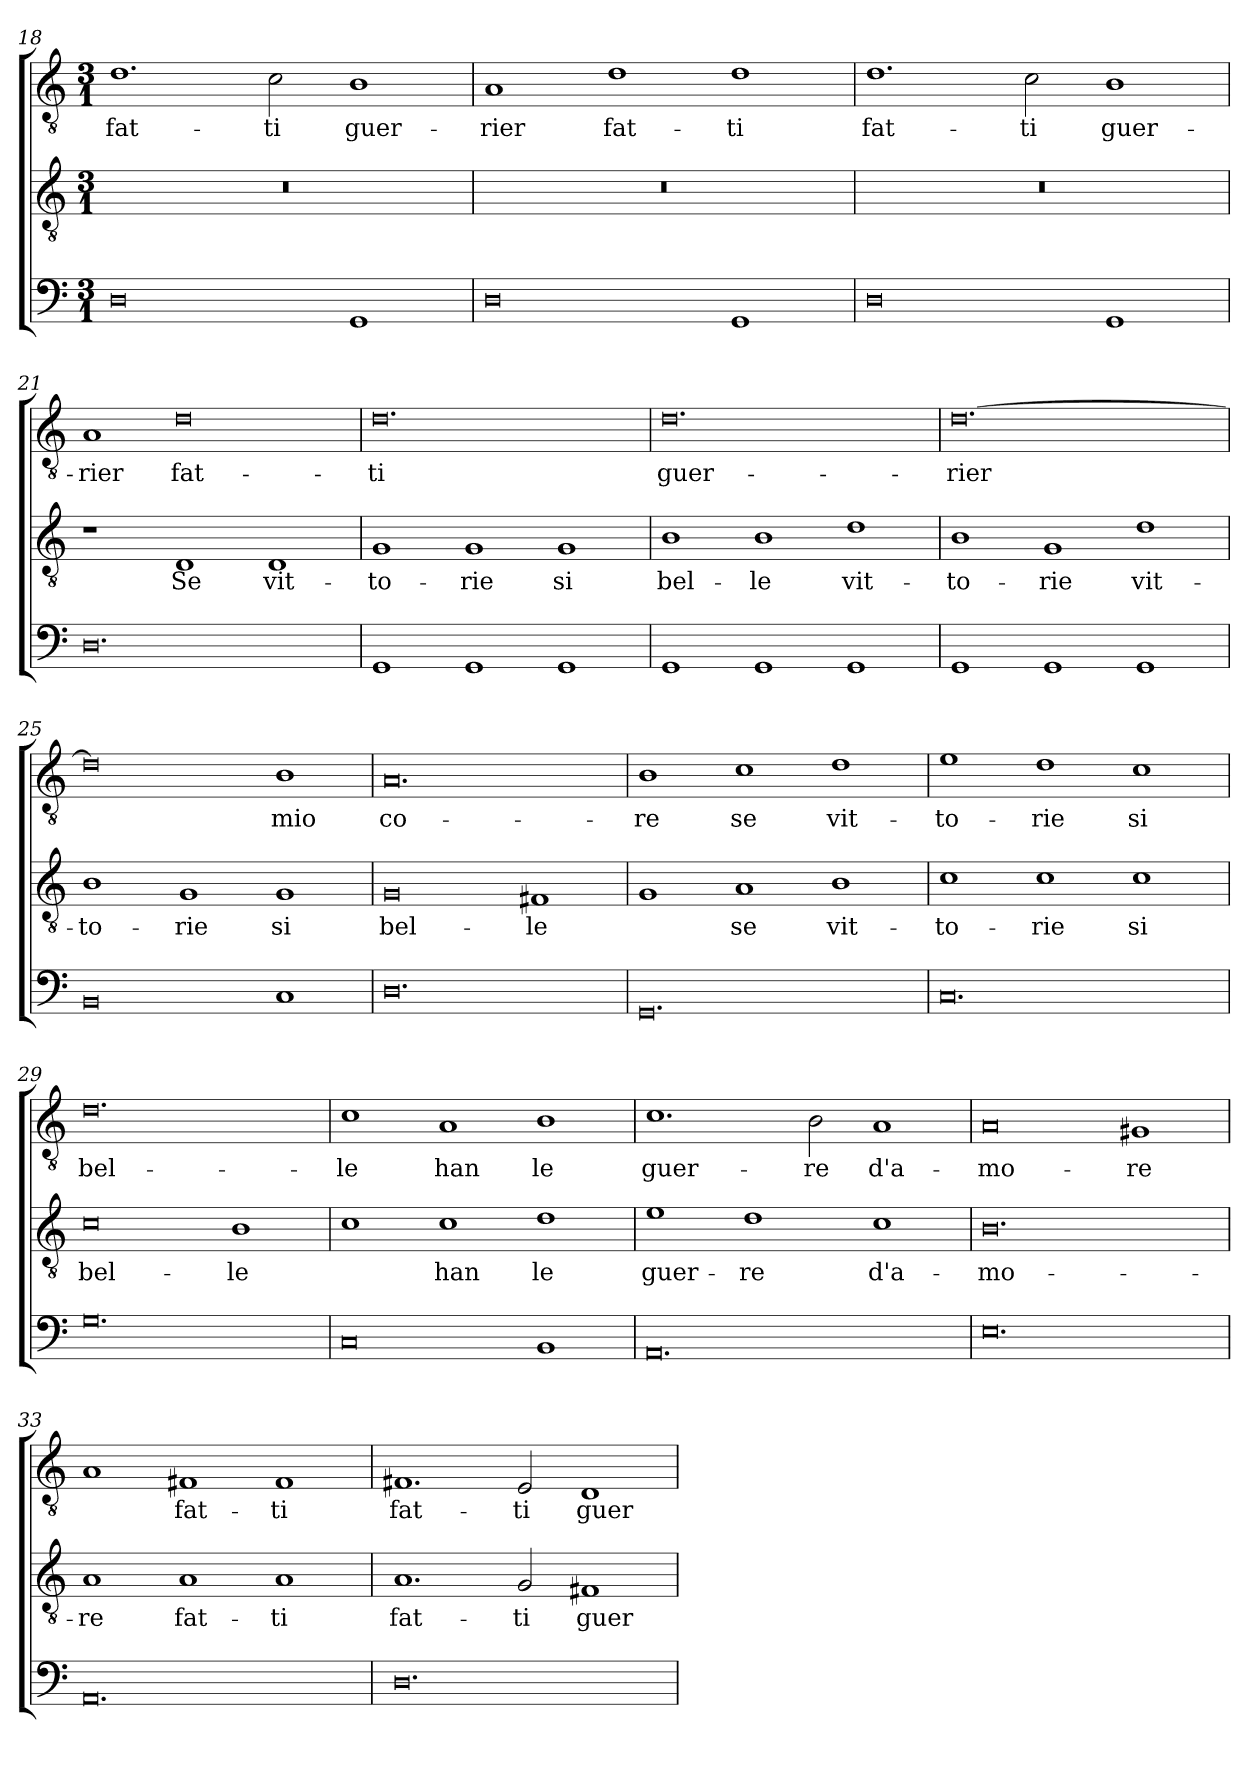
**kern	**kern	**text	**kern	**text
*part3	*part2	*part2	*part1	*part1
*staff3	*staff2	*staff2	*staff1	*staff1
*clefF4	*clefGv2	*	*clefGv2	*
*k[]	*k[]	*	*k[]	*
*C:	*C:	*	*C:	*
*M3/1	*M3/1	*	*M3/1	*
=18	=18	=18	=18	=18
!	!	!	!	!LO:LY:b
0D	0.r	.	1.d	fat-
!	!	!	!	!LO:LY:b
.	.	.	2c\	-ti
!	!	!	!	!LO:LY:b
1GG	.	.	1B	guer-
!!LO:LB:g=z
=19	=19	=19	=19	=19
!	!	!	!	!LO:LY:b
0D	0.r	.	1A	-rier
!	!	!	!	!LO:LY:b
.	.	.	1d	fat-
!	!	!	!	!LO:LY:b
1GG	.	.	1d	-ti
=20	=20	=20	=20	=20
!	!	!	!	!LO:LY:b
0D	0.r	.	1.d	fat-
!	!	!	!	!LO:LY:b
.	.	.	2c\	-ti
!	!	!	!	!LO:LY:b
1GG	.	.	1B	guer-
=21	=21	=21	=21	=21
!	!	!	!	!LO:LY:b
0.D	1r	.	1A	-rier
!	!	!LO:LY:b	!	!LO:LY:b
.	1D	Se	0d	fat-
!	!	!LO:LY:b	!	!
.	1D	vit-	.	.
=22	=22	=22	=22	=22
!	!	!LO:LY:b	!	!LO:LY:b
1GG	1G	-to-	0.d	-ti
!	!	!LO:LY:b	!	!
1GG	1G	-rie	.	.
!	!	!LO:LY:b	!	!
1GG	1G	si	.	.
!!LO:PB:g=z
=23	=23	=23	=23	=23
!	!	!LO:LY:b	!	!LO:LY:b
1GG	1B	bel-	0.d	guer-
!	!	!LO:LY:b	!	!
1GG	1B	-le	.	.
!	!	!LO:LY:b	!	!
1GG	1d	vit-	.	.
=24	=24	=24	=24	=24
!	!	!LO:LY:b	!	!LO:LY:b
1GG	1B	-to-	[0.d	-rier
!	!	!LO:LY:b	!	!
1GG	1G	-rie	.	.
!	!	!LO:LY:b	!	!
1GG	1d	vit-	.	.
=25	=25	=25	=25	=25
!	!	!LO:LY:b	!	!
0BB	1B	-to-	0d]	.
!	!	!LO:LY:b	!	!
.	1G	-rie	.	.
!	!	!LO:LY:b	!	!LO:LY:b
1C	1G	si	1B	mio
=26	=26	=26	=26	=26
!	!	!LO:LY:b	!	!LO:LY:b
0.D	0G	bel-	0.A	co-
!	!	!LO:LY:b	!	!
.	1F#X	-le	.	.
!!LO:LB:g=z
=27	=27	=27	=27	=27
!	!	!	!	!LO:LY:b
0.GG	1G	.	1B	-re
!	!	!LO:LY:b	!	!LO:LY:b
.	1A	se	1c	se
!	!	!LO:LY:b	!	!LO:LY:b
.	1B	vit-	1d	vit-
=28	=28	=28	=28	=28
!	!	!LO:LY:b	!	!LO:LY:b
0.C	1c	-to-	1e	-to-
!	!	!LO:LY:b	!	!LO:LY:b
.	1c	-rie	1d	-rie
!	!	!LO:LY:b	!	!LO:LY:b
.	1c	si	1c	si
=29	=29	=29	=29	=29
!	!	!LO:LY:b	!	!LO:LY:b
0.G	0c	bel-	0.d	bel-
!	!	!LO:LY:b	!	!
.	1B	-le	.	.
=30	=30	=30	=30	=30
!	!	!	!	!LO:LY:b
0C	1c	.	1c	-le
!	!	!LO:LY:b	!	!LO:LY:b
.	1c	han	1A	han
!	!	!LO:LY:b	!	!LO:LY:b
1BB	1d	le	1B	le
!!LO:LB:g=z
=31	=31	=31	=31	=31
!	!	!LO:LY:b	!	!LO:LY:b
0.AA	1e	guer-	1.c	guer-
!	!	!LO:LY:b	!	!
.	1d	-re	.	.
!	!	!	!	!LO:LY:b
.	.	.	2B\	-re
!	!	!LO:LY:b	!	!LO:LY:b
.	1c	d'a-	1A	d'a-
=32	=32	=32	=32	=32
!	!	!LO:LY:b	!	!LO:LY:b
0.E	0.B	-mo-	0A	-mo-
!	!	!	!	!LO:LY:b
.	.	.	1G#X	-re
=33	=33	=33	=33	=33
!	!	!LO:LY:b	!	!
0.AA	1A	-re	1A	.
!	!	!LO:LY:b	!	!LO:LY:b
.	1A	fat-	1F#X	fat-
!	!	!LO:LY:b	!	!LO:LY:b
.	1A	-ti	1F#	-ti
=34	=34	=34	=34	=34
!	!	!LO:LY:b	!	!LO:LY:b
0.D	1.A	fat-	1.F#X	fat-
!	!	!LO:LY:b	!	!LO:LY:b
.	2G/	-ti	2E/	-ti
!	!	!LO:LY:b	!	!LO:LY:b
.	1F#X	guer-	1D	guer-
=	=	=	=	=
*-	*-	*-	*-	*-
